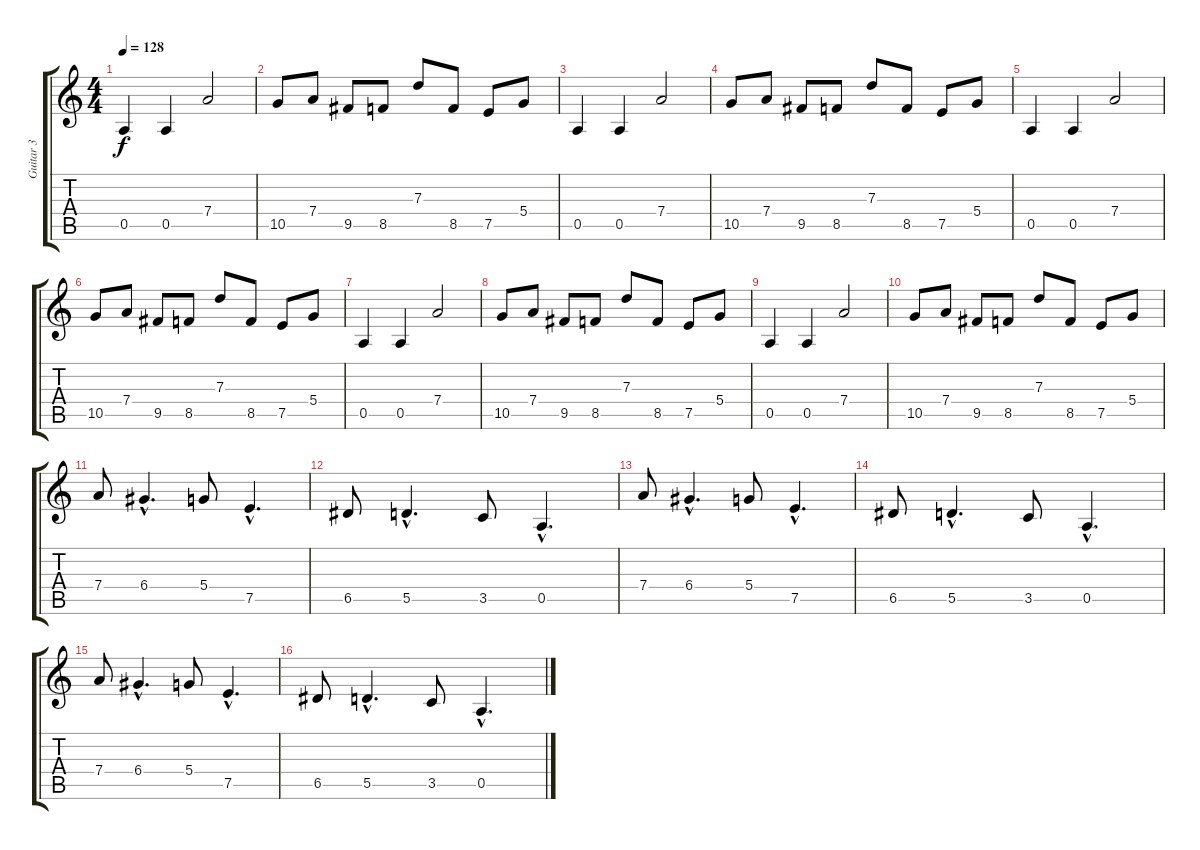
\track ("Guitar 3" "Guitar 3") {instrument distortionguitar}
\staff {score tabs}
\tuning (E4 B3 G3 D3 A2 E2) {hide}
\ts (4 4)
\tempo 128
\clef g2
\ks c
0.5.4{dy f} 0.5.4 7.4.2 |
10.5.8 7.4.8 9.5.8 8.5.8 7.3.8 8.5.8 7.5.8 5.4.8 |
0.5.4 0.5.4 7.4.2 |
10.5.8 7.4.8 9.5.8 8.5.8 7.3.8 8.5.8 7.5.8 5.4.8 |
0.5.4 0.5.4 7.4.2 |
10.5.8 7.4.8 9.5.8 8.5.8 7.3.8 8.5.8 7.5.8 5.4.8 |
0.5.4 0.5.4 7.4.2 |
10.5.8 7.4.8 9.5.8 8.5.8 7.3.8 8.5.8 7.5.8 5.4.8 |
0.5.4 0.5.4 7.4.2 |
10.5.8 7.4.8 9.5.8 8.5.8 7.3.8 8.5.8 7.5.8 5.4.8 |
7.4.8 6.4{hac}.4{d} 5.4.8 7.5{hac}.4{d} |
6.5.8 5.5{hac}.4{d} 3.5.8 0.5{hac}.4{d} |
7.4.8 6.4{hac}.4{d} 5.4.8 7.5{hac}.4{d} |
6.5.8 5.5{hac}.4{d} 3.5.8 0.5{hac}.4{d} |
7.4.8 6.4{hac}.4{d} 5.4.8 7.5{hac}.4{d} |
6.5.8 5.5{hac}.4{d} 3.5.8 0.5{hac}.4{d}
